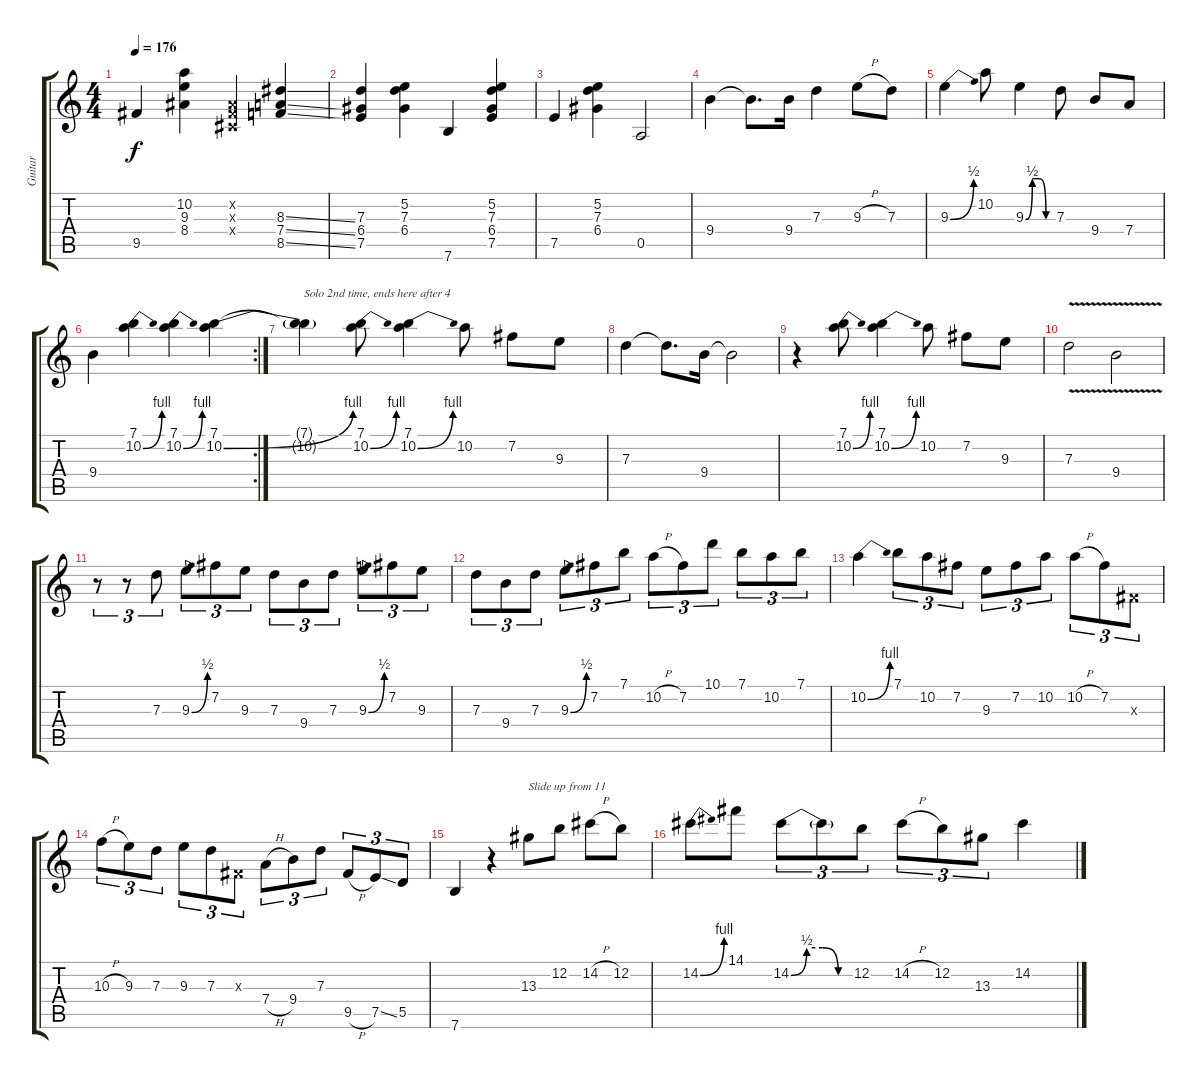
\track ("Guitar" "Guitar") {instrument overdrivenguitar}
\staff {score tabs}
\tuning (E4 B3 G3 D3 A2 E2) {hide}
\ts (4 4)
\tempo 176
\clef g2
\ks c
9.5.4{dy f} (10.2 9.3 8.4).4 (-1.2{x} -1.3{x} -1.4{x}).4 (8.3{ss} 7.4{ss} 8.5{ss}).4 |
(7.3 6.4 7.5).4 (5.2 7.3 6.4).4 7.6.4 (5.2 7.3 6.4 7.5).4 |
7.5.4 (5.2 7.3 6.4).4 0.5.2 |
9.4.4 9.4{t}.8{d} 9.4.16 7.3.4 9.3{h}.8 7.3.8 |
9.3{be (bend 0 0 60 2)}.4 10.2.8 9.3{be (custom 0 0 15 2 30 2 45 0 60 0)}.4 7.3.8 9.4.8 7.4.8 |
\rc 2
9.4.4 (7.1 10.2{be (bend 0 0 60 4)}).4 (7.1 10.2{be (bend 0 0 60 4)}).4 (7.1 10.2{be (bend 0 0 60 4)}).4 |
(7.1{t} 10.2{t}).4{txt "Solo 2nd time, ends here after 4"} (7.1 10.2{be (bend 0 0 60 4)}).8 (7.1 10.2{be (bend 0 0 60 4)}).4 10.2.8 7.2.8 9.3.8 |
7.3.4 7.3{t}.8{d} 9.4.16 9.4{t}.2 |
r.4 (7.1 10.2{be (bend 0 0 60 4)}).8 (7.1 10.2{be (bend 0 0 60 4)}).4 10.2.8 7.2.8 9.3.8 |
7.3{v}.2 9.4{v}.2 |
r.8{tu (3 2)} r.8{tu (3 2)} 7.3.8{tu (3 2)} 9.3{be (bend 0 0 60 2)}.8{tu (3 2)} 7.2.8{tu (3 2)} 9.3.8{tu (3 2)} 7.3.8{tu (3 2)} 9.4.8{tu (3 2)} 7.3.8{tu (3 2)} 9.3{be (bend 0 0 60 2)}.8{tu (3 2)} 7.2.8{tu (3 2)} 9.3.8{tu (3 2)} |
7.3.8{tu (3 2)} 9.4.8{tu (3 2)} 7.3.8{tu (3 2)} 9.3{be (bend 0 0 60 2)}.8{tu (3 2)} 7.2.8{tu (3 2)} 7.1.8{tu (3 2)} 10.2{h}.8{tu (3 2)} 7.2.8{tu (3 2)} 10.1.8{tu (3 2)} 7.1.8{tu (3 2)} 10.2.8{tu (3 2)} 7.1.8{tu (3 2)} |
10.2{be (bend 0 0 60 4)}.4 7.1.8{tu (3 2)} 10.2.8{tu (3 2)} 7.2.8{tu (3 2)} 9.3.8{tu (3 2)} 7.2.8{tu (3 2)} 10.2.8{tu (3 2)} 10.2{h}.8{tu (3 2)} 7.2.8{tu (3 2)} -1.3{x}.8{tu (3 2)} |
10.3{h}.8{tu (3 2)} 9.3.8{tu (3 2)} 7.3.8{tu (3 2)} 9.3.8{tu (3 2)} 7.3.8{tu (3 2)} -1.3{x}.8{tu (3 2)} 7.4{h}.8{tu (3 2)} 9.4.8{tu (3 2)} 7.3.8{tu (3 2)} 9.5{h}.8{tu (3 2)} 7.5{ss}.8{tu (3 2)} 5.5.8{tu (3 2)} |
7.6.4 r.4 13.3.8{txt "Slide up from 11"} 12.2.8 14.2{h}.8 12.2.8 |
14.2{be (bend 0 0 60 4)}.8 14.1.8 14.2{be (custom 0 0 15 2 30 2 45 0 60 0)}.8{tu (3 2)} 14.2{t}.8{tu (3 2)} 12.2.8{tu (3 2)} 14.2{h}.8{tu (3 2)} 12.2.8{tu (3 2)} 13.3.8{tu (3 2)} 14.2.4
